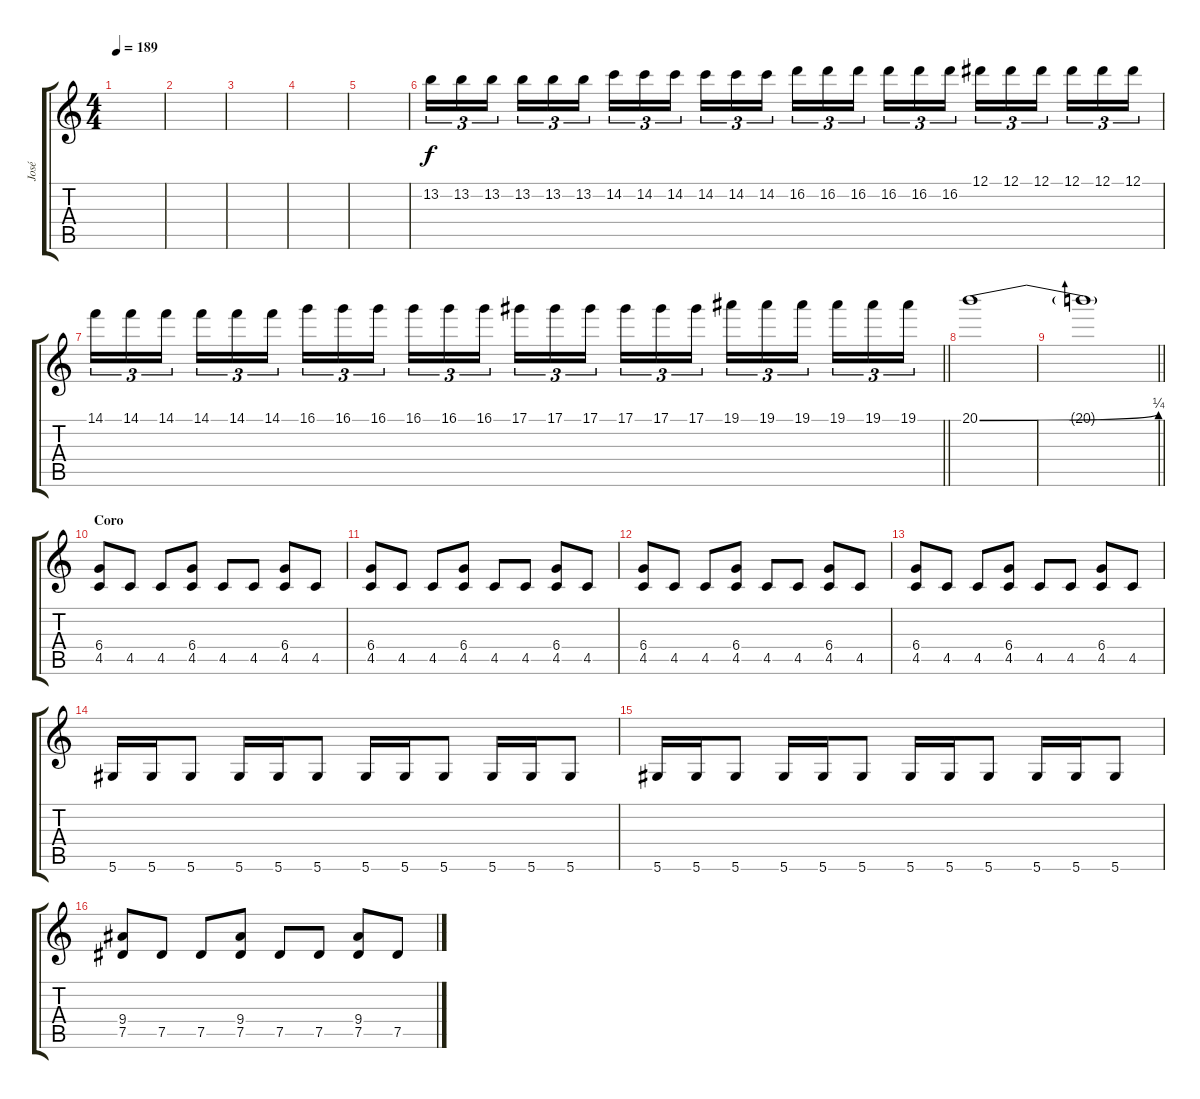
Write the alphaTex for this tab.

\track ("José" "José") {instrument distortionguitar}
\staff {score tabs}
\tuning (Eb4 Bb3 Gb3 Db3 Ab2 Eb2) {hide}
\ts (4 4)
\tempo 189
\clef g2
\ks c
|
|
|
|
|
13.2.16{tu (3 2)} 13.2.16{tu (3 2)} 13.2.16{tu (3 2) beam splitsecondary} 13.2.16{tu (3 2)} 13.2.16{tu (3 2)} 13.2.16{tu (3 2)} 14.2.16{tu (3 2)} 14.2.16{tu (3 2)} 14.2.16{tu (3 2) beam splitsecondary} 14.2.16{tu (3 2)} 14.2.16{tu (3 2)} 14.2.16{tu (3 2)} 16.2.16{tu (3 2)} 16.2.16{tu (3 2)} 16.2.16{tu (3 2) beam splitsecondary} 16.2.16{tu (3 2)} 16.2.16{tu (3 2)} 16.2.16{tu (3 2)} 12.1.16{tu (3 2)} 12.1.16{tu (3 2)} 12.1.16{tu (3 2) beam splitsecondary} 12.1.16{tu (3 2)} 12.1.16{tu (3 2)} 12.1.16{tu (3 2)} |
\barLineRight lightlight
14.1.16{tu (3 2)} 14.1.16{tu (3 2)} 14.1.16{tu (3 2) beam splitsecondary} 14.1.16{tu (3 2)} 14.1.16{tu (3 2)} 14.1.16{tu (3 2)} 16.1.16{tu (3 2)} 16.1.16{tu (3 2)} 16.1.16{tu (3 2) beam splitsecondary} 16.1.16{tu (3 2)} 16.1.16{tu (3 2)} 16.1.16{tu (3 2)} 17.1.16{tu (3 2)} 17.1.16{tu (3 2)} 17.1.16{tu (3 2) beam splitsecondary} 17.1.16{tu (3 2)} 17.1.16{tu (3 2)} 17.1.16{tu (3 2)} 19.1.16{tu (3 2)} 19.1.16{tu (3 2)} 19.1.16{tu (3 2) beam splitsecondary} 19.1.16{tu (3 2)} 19.1.16{tu (3 2)} 19.1.16{tu (3 2)} |
20.1{be (bend 0 0 60 1)}.1 |
\barLineRight lightlight
20.1{t}.1 |
\section ("" "Coro")
(6.4 4.5).8 4.5.8 4.5.8 (6.4 4.5).8 4.5.8 4.5.8 (6.4 4.5).8 4.5.8 |
(6.4 4.5).8 4.5.8 4.5.8 (6.4 4.5).8 4.5.8 4.5.8 (6.4 4.5).8 4.5.8 |
(6.4 4.5).8 4.5.8 4.5.8 (6.4 4.5).8 4.5.8 4.5.8 (6.4 4.5).8 4.5.8 |
(6.4 4.5).8 4.5.8 4.5.8 (6.4 4.5).8 4.5.8 4.5.8 (6.4 4.5).8 4.5.8 |
5.6.16 5.6.16 5.6.8 5.6.16 5.6.16 5.6.8 5.6.16 5.6.16 5.6.8 5.6.16 5.6.16 5.6.8 |
5.6.16 5.6.16 5.6.8 5.6.16 5.6.16 5.6.8 5.6.16 5.6.16 5.6.8 5.6.16 5.6.16 5.6.8 |
(9.4 7.5).8 7.5.8 7.5.8 (9.4 7.5).8 7.5.8 7.5.8 (9.4 7.5).8 7.5.8
